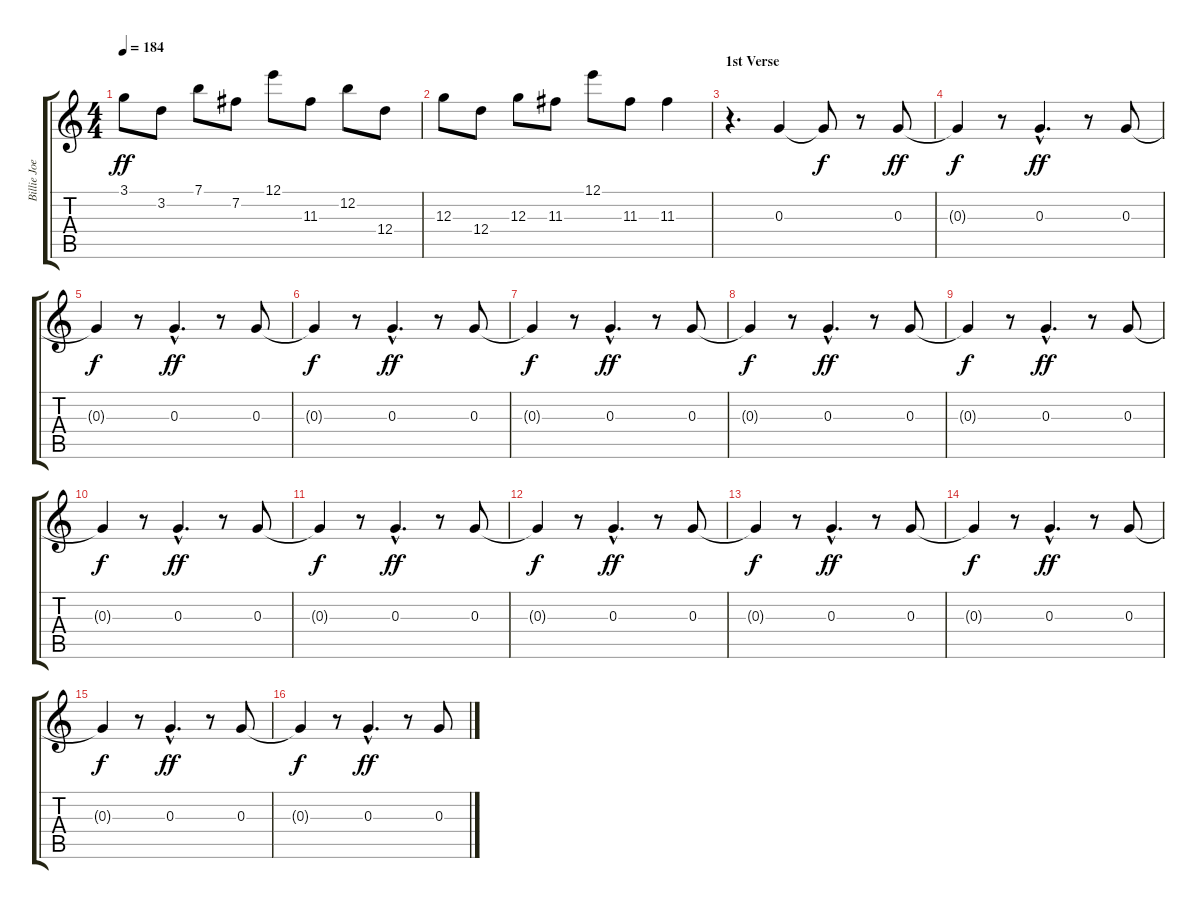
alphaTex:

\track ("Billie Joe Armstrong (Guitar 1 Double)" "Billie Joe") {instrument overdrivenguitar}
\staff {score tabs}
\tuning (E4 B3 G3 D3 A2 E2) {hide}
\ts (4 4)
\tempo 184
\clef g2
\ks c
3.1.8{dy ff instrument guitarharmonics} 3.2.8 7.1.8 7.2.8 12.1.8 11.3.8 12.2.8 12.4.8 |
12.3.8 12.4.8 12.3.8 11.3.8 12.1.8 11.3.8 11.3.4 |
\section ("" "1st Verse")
r.4{d instrument overdrivenguitar} 0.3.4 0.3{t}.8{dy f} r.8 0.3.8{dy ff} |
0.3{t}.4{dy f} r.8 0.3{hac}.4{d dy ff} r.8 0.3.8 |
0.3{t}.4{dy f} r.8 0.3{hac}.4{d dy ff} r.8 0.3.8 |
0.3{t}.4{dy f} r.8 0.3{hac}.4{d dy ff} r.8 0.3.8 |
0.3{t}.4{dy f} r.8 0.3{hac}.4{d dy ff} r.8 0.3.8 |
0.3{t}.4{dy f} r.8 0.3{hac}.4{d dy ff} r.8 0.3.8 |
0.3{t}.4{dy f} r.8 0.3{hac}.4{d dy ff} r.8 0.3.8 |
0.3{t}.4{dy f} r.8 0.3{hac}.4{d dy ff} r.8 0.3.8 |
0.3{t}.4{dy f} r.8 0.3{hac}.4{d dy ff} r.8 0.3.8 |
0.3{t}.4{dy f} r.8 0.3{hac}.4{d dy ff} r.8 0.3.8 |
0.3{t}.4{dy f} r.8 0.3{hac}.4{d dy ff} r.8 0.3.8 |
0.3{t}.4{dy f} r.8 0.3{hac}.4{d dy ff} r.8 0.3.8 |
0.3{t}.4{dy f} r.8 0.3{hac}.4{d dy ff} r.8 0.3.8 |
0.3{t}.4{dy f} r.8 0.3{hac}.4{d dy ff} r.8 0.3.8
